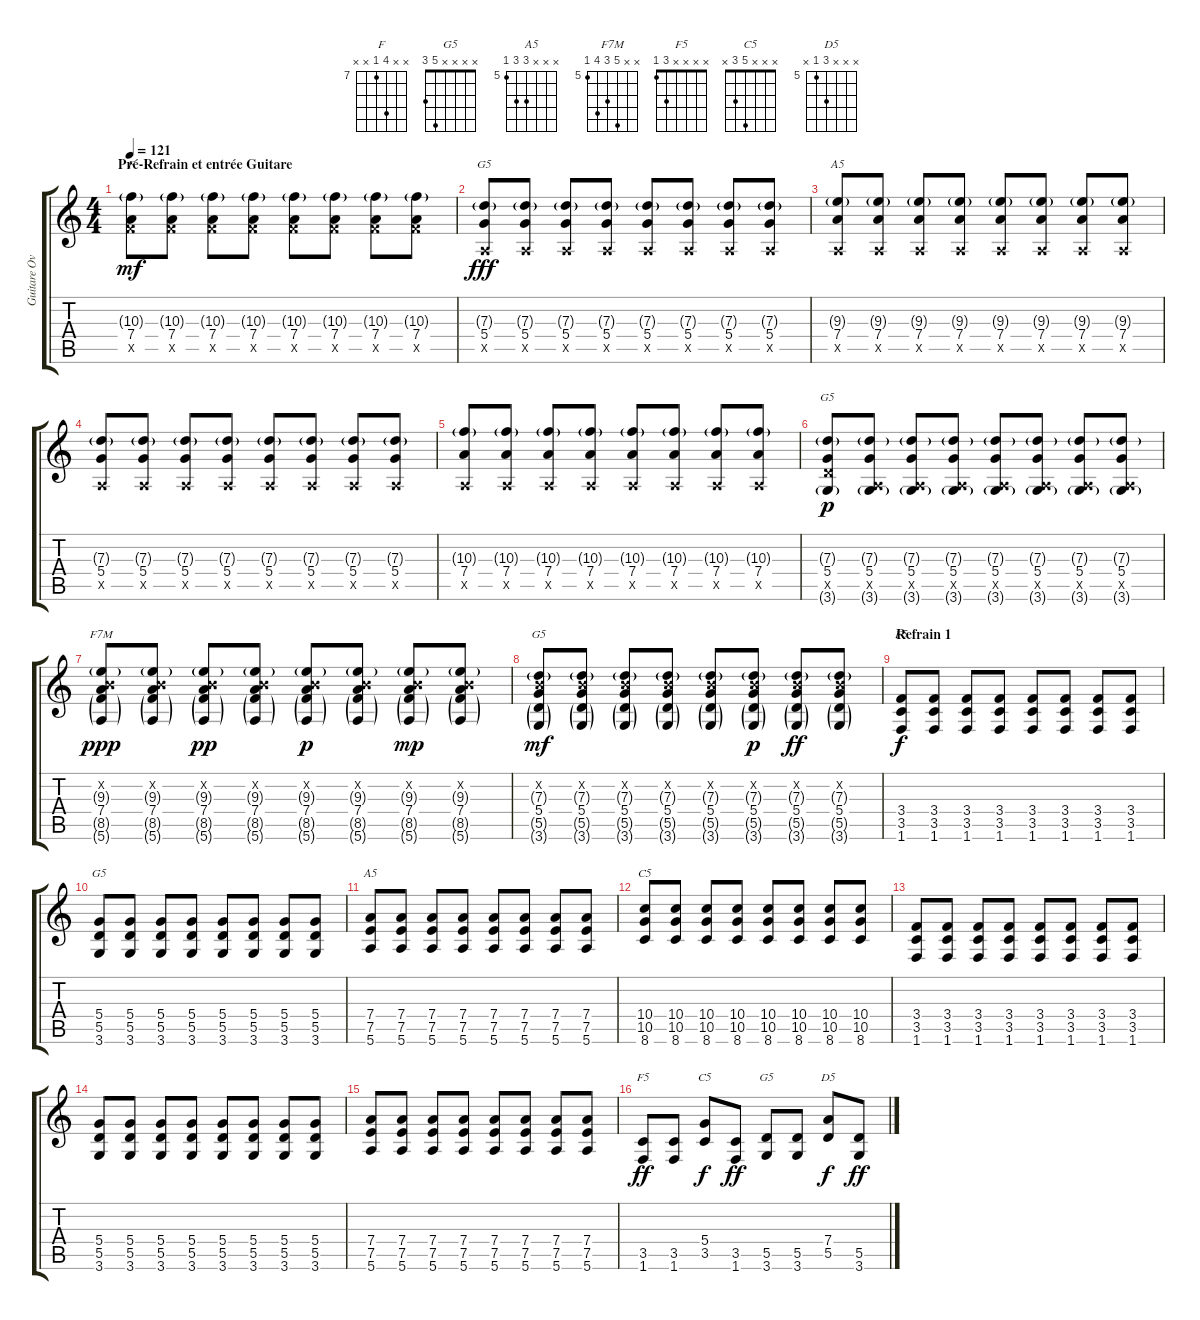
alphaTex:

\track ("Guitare Over. (Matthew Bellamy)" "Guitare Ov") {instrument overdrivenguitar}
\staff {score tabs}
\tuning (E4 B3 G3 D3 A2 E2) {hide}
\chord ("F" x x 10 7 x x) {firstfret 7}
\chord ("G5" x x 7 5 x x) {firstfret 5}
\chord ("A5" x x 9 7 x x) {firstfret 7}
\chord ("G5" x x 7 5 x 3) {firstfret 3}
\chord ("F7M" x x 9 7 8 5) {firstfret 5}
\chord ("G5" x x 7 5 5 3) {firstfret 3}
\chord ("F5" x x x 3 3 1)
\chord ("G5" x x x 5 5 3)
\chord ("A5" x x x 7 7 5) {firstfret 5}
\chord ("C5" x x x 10 10 8) {firstfret 8}
\chord ("F5" x x x x 3 1)
\chord ("C5" x x x 5 3 x)
\chord ("G5" x x x x 5 3)
\chord ("D5" x x x 7 5 x) {firstfret 5}
\ts (4 4)
\section ("" "Pré-Refrain et entrée Guitare")
\tempo 121
\clef g2
\ks c
(10.3{g} 7.4 8.5{x}).8{ch "F" dy mf} (10.3{g} 7.4 8.5{x}).8 (10.3{g} 7.4 8.5{x}).8 (10.3{g} 7.4 8.5{x}).8 (10.3{g} 7.4 8.5{x}).8 (10.3{g} 7.4 8.5{x}).8 (10.3{g} 7.4 8.5{x}).8 (10.3{g} 7.4 8.5{x}).8 |
(7.3{g} 5.4 0.5{x}).8{ch "G5" dy fff} (7.3{g} 5.4 0.5{x}).8 (7.3{g} 5.4 0.5{x}).8 (7.3{g} 5.4 0.5{x}).8 (7.3{g} 5.4 0.5{x}).8 (7.3{g} 5.4 0.5{x}).8 (7.3{g} 5.4 0.5{x}).8 (7.3{g} 5.4 0.5{x}).8 |
(9.3{g} 7.4 0.5{x}).8{ch "A5"} (9.3{g} 7.4 0.5{x}).8 (9.3{g} 7.4 0.5{x}).8 (9.3{g} 7.4 0.5{x}).8 (9.3{g} 7.4 0.5{x}).8 (9.3{g} 7.4 0.5{x}).8 (9.3{g} 7.4 0.5{x}).8 (9.3{g} 7.4 0.5{x}).8 |
(7.3{g} 5.4 0.5{x}).8 (7.3{g} 5.4 0.5{x}).8 (7.3{g} 5.4 0.5{x}).8 (7.3{g} 5.4 0.5{x}).8 (7.3{g} 5.4 0.5{x}).8 (7.3{g} 5.4 0.5{x}).8 (7.3{g} 5.4 0.5{x}).8 (7.3{g} 5.4 0.5{x}).8 |
(10.3{g} 7.4 0.5{x}).8 (10.3{g} 7.4 0.5{x}).8 (10.3{g} 7.4 0.5{x}).8 (10.3{g} 7.4 0.5{x}).8 (10.3{g} 7.4 0.5{x}).8 (10.3{g} 7.4 0.5{x}).8 (10.3{g} 7.4 0.5{x}).8 (10.3{g} 7.4 0.5{x}).8 |
(7.3{g} 5.4 5.5{x} 3.6{g}).8{ch "G5" dy p} (7.3{g} 5.4 0.5{x} 3.6{g}).8 (7.3{g} 5.4 0.5{x} 3.6{g}).8 (7.3{g} 5.4 0.5{x} 3.6{g}).8 (7.3{g} 5.4 0.5{x} 3.6{g}).8 (7.3{g} 5.4 0.5{x} 3.6{g}).8 (7.3{g} 5.4 0.5{x} 3.6{g}).8 (7.3{g} 5.4 0.5{x} 3.6{g}).8 |
(0.2{x} 9.3{g} 7.4 8.5{g} 5.6{g}).8{ch "F7M" dy ppp} (0.2{x} 9.3{g} 7.4 8.5{g} 5.6{g}).8 (0.2{x} 9.3{g} 7.4 8.5{g} 5.6{g}).8{dy pp} (0.2{x} 9.3{g} 7.4 8.5{g} 5.6{g}).8 (0.2{x} 9.3{g} 7.4 8.5{g} 5.6{g}).8{dy p} (0.2{x} 9.3{g} 7.4 8.5{g} 5.6{g}).8 (0.2{x} 9.3{g} 7.4 8.5{g} 5.6{g}).8{dy mp} (0.2{x} 9.3{g} 7.4 8.5{g} 5.6{g}).8 |
(0.2{x} 7.3{g} 5.4 5.5{g} 3.6{g}).8{ch "G5" dy mf} (0.2{x} 7.3{g} 5.4 5.5{g} 3.6{g}).8 (0.2{x} 7.3{g} 5.4 5.5{g} 3.6{g}).8 (0.2{x} 7.3{g} 5.4 5.5{g} 3.6{g}).8 (0.2{x} 7.3{g} 5.4 5.5{g} 3.6{g}).8 (0.2{x} 7.3{g} 5.4 5.5{g} 3.6{g}).8{dy p} (0.2{x} 7.3{g} 5.4 5.5{g} 3.6{g}).8{dy ff} (0.2{x} 7.3{g} 5.4 5.5{g} 3.6{g}).8 |
\section ("" "Refrain 1")
(3.4 3.5 1.6).8{ch "F5" dy f} (3.4 3.5 1.6).8 (3.4 3.5 1.6).8 (3.4 3.5 1.6).8 (3.4 3.5 1.6).8 (3.4 3.5 1.6).8 (3.4 3.5 1.6).8 (3.4 3.5 1.6).8 |
(5.4 5.5 3.6).8{ch "G5"} (5.4 5.5 3.6).8 (5.4 5.5 3.6).8 (5.4 5.5 3.6).8 (5.4 5.5 3.6).8 (5.4 5.5 3.6).8 (5.4 5.5 3.6).8 (5.4 5.5 3.6).8 |
(7.4 7.5 5.6).8{ch "A5"} (7.4 7.5 5.6).8 (7.4 7.5 5.6).8 (7.4 7.5 5.6).8 (7.4 7.5 5.6).8 (7.4 7.5 5.6).8 (7.4 7.5 5.6).8 (7.4 7.5 5.6).8 |
(10.4 10.5 8.6).8{ch "C5"} (10.4 10.5 8.6).8 (10.4 10.5 8.6).8 (10.4 10.5 8.6).8 (10.4 10.5 8.6).8 (10.4 10.5 8.6).8 (10.4 10.5 8.6).8 (10.4 10.5 8.6).8 |
(3.4 3.5 1.6).8 (3.4 3.5 1.6).8 (3.4 3.5 1.6).8 (3.4 3.5 1.6).8 (3.4 3.5 1.6).8 (3.4 3.5 1.6).8 (3.4 3.5 1.6).8 (3.4 3.5 1.6).8 |
(5.4 5.5 3.6).8 (5.4 5.5 3.6).8 (5.4 5.5 3.6).8 (5.4 5.5 3.6).8 (5.4 5.5 3.6).8 (5.4 5.5 3.6).8 (5.4 5.5 3.6).8 (5.4 5.5 3.6).8 |
(7.4 7.5 5.6).8 (7.4 7.5 5.6).8 (7.4 7.5 5.6).8 (7.4 7.5 5.6).8 (7.4 7.5 5.6).8 (7.4 7.5 5.6).8 (7.4 7.5 5.6).8 (7.4 7.5 5.6).8 |
(3.5 1.6).8{ch "F5" dy ff} (3.5 1.6).8 (5.4 3.5).8{ch "C5" dy f} (3.5 1.6).8{dy ff} (5.5 3.6).8{ch "G5"} (5.5 3.6).8 (7.4 5.5).8{ch "D5" dy f} (5.5 3.6).8{dy ff}
